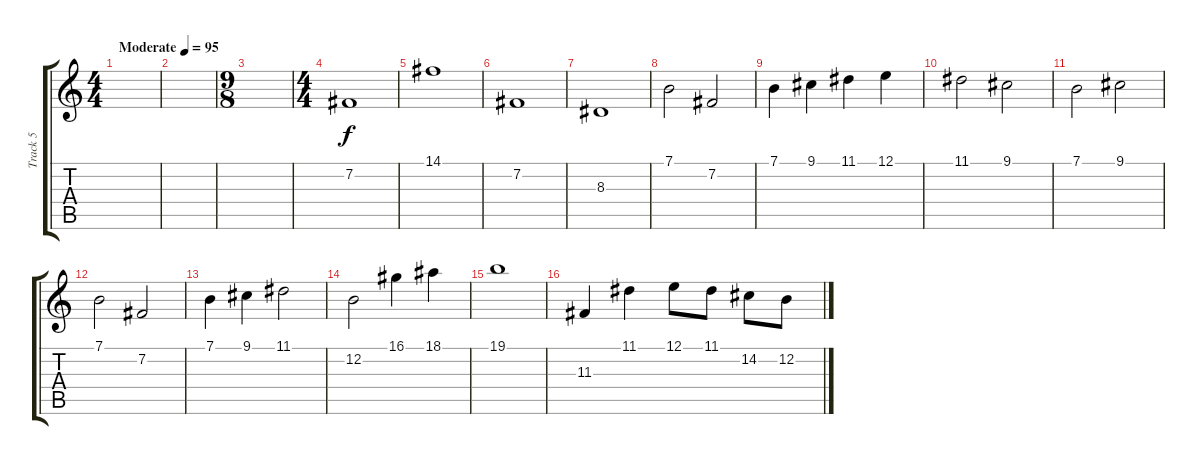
\track ("Track 5" "Track 5") {instrument stringensemble1}
\staff {score tabs}
\tuning (E4 B3 G3 D3 A2 E2) {hide}
\ts (4 4)
\tempo (95 "Moderate")
\clef g2
\ks c
|
|
\ts (9 8)
|
\ts (4 4)
7.2.1 |
14.1.1 |
7.2.1 |
8.3.1 |
7.1.2 7.2.2 |
7.1.4 9.1.4 11.1.4 12.1.4 |
11.1.2 9.1.2 |
7.1.2 9.1.2 |
7.1.2 7.2.2 |
7.1.4 9.1.4 11.1.2 |
12.2.2 16.1.4 18.1.4 |
19.1.1 |
11.3.4 11.1.4 12.1.8 11.1.8 14.2.8 12.2.8
